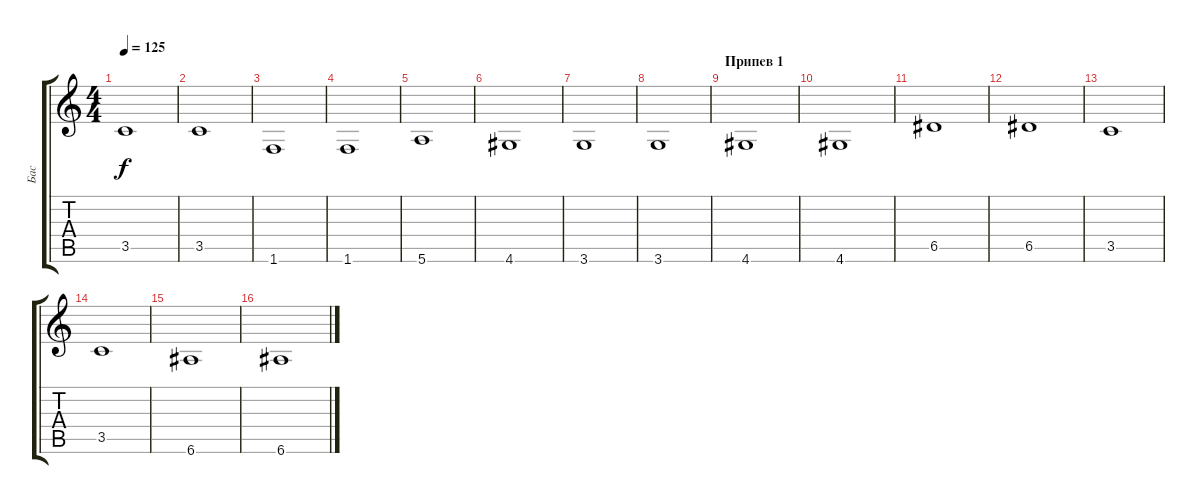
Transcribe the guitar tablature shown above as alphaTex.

\track ("Бас" "Бас") {instrument acousticbass}
\staff {score tabs}
\tuning (E4 B3 G3 D3 A2 E2) {hide}
\ts (4 4)
\tempo 125
\clef g2
\ks c
3.5.1{dy f} |
3.5.1 |
1.6.1 |
1.6.1 |
5.6.1 |
4.6.1 |
3.6.1 |
3.6.1 |
\section ("" "Припев 1")
4.6.1{volume 10} |
4.6.1 |
6.5.1 |
6.5.1 |
3.5.1 |
3.5.1 |
6.6.1 |
6.6.1
